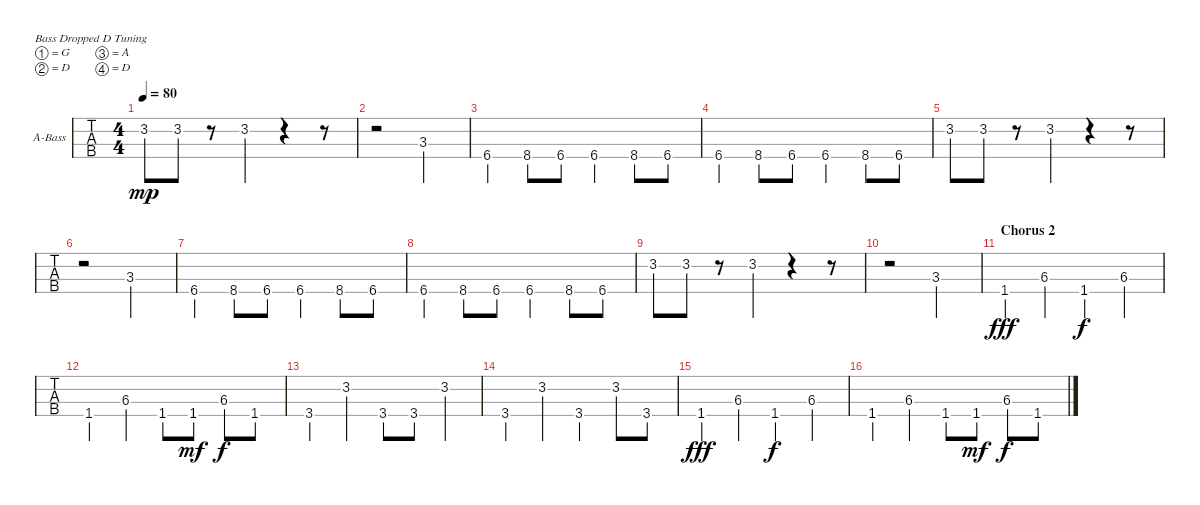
\bracketExtendMode groupsimilarinstruments
\firstSystemTrackNameOrientation horizontal
\otherSystemsTrackNameOrientation horizontal
\chordDiagramsInScore
\track ("Bass Dropped D" "A-Bass") {instrument acousticbass}
\staff {tabs}
\tuning (G2 D2 A1 D1)
\ts (4 4)
\tempo 80
\clef f4
\ks c
3.2.8{dy mp} 3.2.8 r.8 3.2.4 r.4 r.8 |
r.2 3.3.2 |
6.4.4 8.4.8 6.4.8 6.4.4 8.4.8 6.4.8 |
6.4.4 8.4.8 6.4.8 6.4.4 8.4.8 6.4.8 |
3.2.8 3.2.8 r.8 3.2.4 r.4 r.8 |
r.2 3.3.2 |
6.4.4 8.4.8 6.4.8 6.4.4 8.4.8 6.4.8 |
6.4.4 8.4.8 6.4.8 6.4.4 8.4.8 6.4.8 |
3.2.8 3.2.8 r.8 3.2.4 r.4 r.8 |
r.2 3.3.2 |
\section ("" "Chorus 2")
1.4.4{dy fff} 6.3.4 1.4.4{dy f} 6.3.4 |
1.4.4 6.3.4 1.4.8 1.4.8{dy mf} 6.3.8{dy f} 1.4.8 |
3.4.4 3.2.4 3.4.8 3.4.8 3.2.4 |
3.4.4 3.2.4 3.4.4 3.2.8 3.4.8 |
1.4.4{dy fff} 6.3.4 1.4.4{dy f} 6.3.4 |
1.4.4 6.3.4 1.4.8 1.4.8{dy mf} 6.3.8{dy f} 1.4.8
